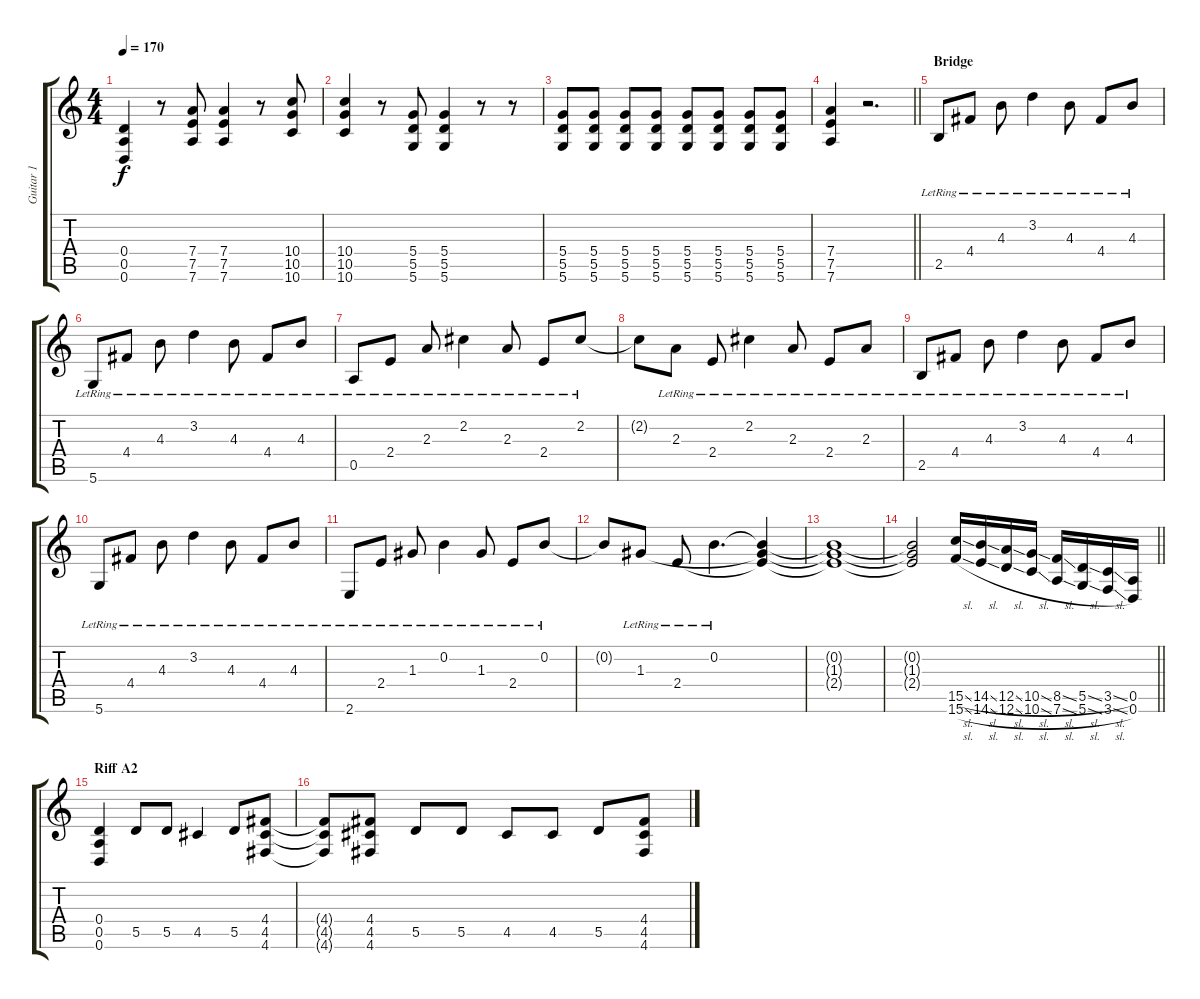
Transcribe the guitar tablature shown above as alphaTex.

\track ("Guitar 1" "Guitar 1") {instrument overdrivenguitar}
\staff {score tabs}
\tuning (E4 B3 G3 D3 A2 D2) {hide}
\ts (4 4)
\tempo 170
\clef g2
\ks c
(0.4 0.5 0.6).4{dy f} r.8 (7.4 7.5 7.6).8 (7.4 7.5 7.6).4 r.8 (10.4 10.5 10.6).8 |
(10.4 10.5 10.6).4 r.8 (5.4 5.5 5.6).8 (5.4 5.5 5.6).4 r.8 r.8 |
(5.4 5.5 5.6).8 (5.4 5.5 5.6).8 (5.4 5.5 5.6).8 (5.4 5.5 5.6).8 (5.4 5.5 5.6).8 (5.4 5.5 5.6).8 (5.4 5.5 5.6).8 (5.4 5.5 5.6).8 |
\barLineRight lightlight
(7.4 7.5 7.6).4 r.2{d} |
\section ("" "Bridge")
2.5{lr}.8{instrument acousticguitarnylon} 4.4{lr}.8 4.3{lr}.8 3.2{lr}.4 4.3{lr}.8 4.4{lr}.8 4.3{lr}.8 |
5.6{lr}.8 4.4{lr}.8 4.3{lr}.8 3.2{lr}.4 4.3{lr}.8 4.4{lr}.8 4.3{lr}.8 |
0.5{lr}.8 2.4{lr}.8 2.3{lr}.8 2.2{lr}.4 2.3{lr}.8 2.4{lr}.8 2.2{lr}.8 |
2.2{t}.8 2.3{lr}.8 2.4{lr}.8 2.2{lr}.4 2.3{lr}.8 2.4{lr}.8 2.3{lr}.8 |
2.5{lr}.8 4.4{lr}.8 4.3{lr}.8 3.2{lr}.4 4.3{lr}.8 4.4{lr}.8 4.3{lr}.8 |
5.6{lr}.8 4.4{lr}.8 4.3{lr}.8 3.2{lr}.4 4.3{lr}.8 4.4{lr}.8 4.3{lr}.8 |
2.6{lr}.8 2.4{lr}.8 1.3{lr}.8 0.2{lr}.4 1.3{lr}.8 2.4{lr}.8 0.2{lr}.8 |
0.2{t}.8 1.3{lr}.8 2.4{lr}.8 0.2{lr}.4{d} (0.2{t} 1.3{t} 2.4{t}).4 |
(0.2{t} 1.3{t} 2.4{t}).1 |
\barLineRight lightlight
(0.2{t} 1.3{t} 2.4{t}).2 (15.5{sl} 15.6{sl}).16{instrument overdrivenguitar} (14.5{sl} 14.6{sl}).16 (12.5{sl} 12.6{sl}).16 (10.5{sl} 10.6{sl}).16 (8.5{sl} 7.6{sl}).16 (5.5{sl} 5.6{sl}).16 (3.5{sl} 3.6{sl}).16 (0.5 0.6).16 |
\section ("" "Riff A2")
(0.4 0.5 0.6).4{instrument overdrivenguitar} 5.5.8 5.5.8 4.5.4 5.5.8 (4.4 4.5 4.6).8 |
(4.4{t} 4.5{t} 4.6{t}).8 (4.4 4.5 4.6).8 5.5.8 5.5.8 4.5.8 4.5.8 5.5.8 (4.4 4.5 4.6).8
